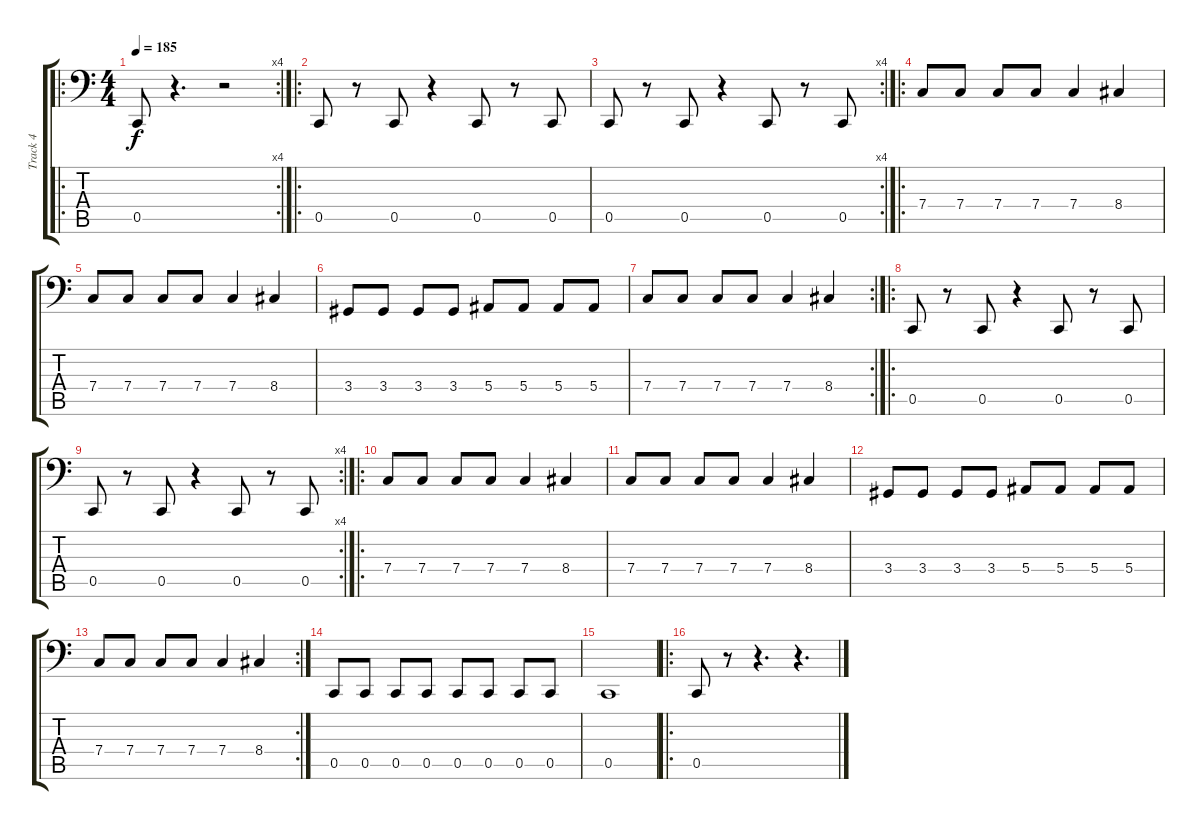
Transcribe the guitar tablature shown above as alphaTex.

\track ("Track 4" "Track 4") {instrument electricbasspick}
\staff {score tabs}
\tuning (G2 Eb2 Bb1 F1 C1 G0) {hide}
\ro
\rc 4
\ts (4 4)
\tempo 185
\clef f4
\ks c
0.5.8{dy f instrument electricbasspick} r.4{d} r.2 |
\ro
0.5.8 r.8 0.5.8 r.4 0.5.8 r.8 0.5.8 |
\rc 4
0.5.8 r.8 0.5.8 r.4 0.5.8 r.8 0.5.8 |
\ro
7.4.8 7.4.8 7.4.8 7.4.8 7.4.4 8.4.4 |
7.4.8 7.4.8 7.4.8 7.4.8 7.4.4 8.4.4 |
3.4.8 3.4.8 3.4.8 3.4.8 5.4.8 5.4.8 5.4.8 5.4.8 |
\rc 2
7.4.8 7.4.8 7.4.8 7.4.8 7.4.4 8.4.4 |
\ro
0.5.8 r.8 0.5.8 r.4 0.5.8 r.8 0.5.8 |
\rc 4
0.5.8 r.8 0.5.8 r.4 0.5.8 r.8 0.5.8 |
\ro
7.4.8 7.4.8 7.4.8 7.4.8 7.4.4 8.4.4 |
7.4.8 7.4.8 7.4.8 7.4.8 7.4.4 8.4.4 |
3.4.8 3.4.8 3.4.8 3.4.8 5.4.8 5.4.8 5.4.8 5.4.8 |
\rc 2
7.4.8 7.4.8 7.4.8 7.4.8 7.4.4 8.4.4 |
0.5.8 0.5.8 0.5.8 0.5.8 0.5.8 0.5.8 0.5.8 0.5.8 |
0.5.1 |
\ro
0.5.8 r.8 r.4{d} r.4{d}
